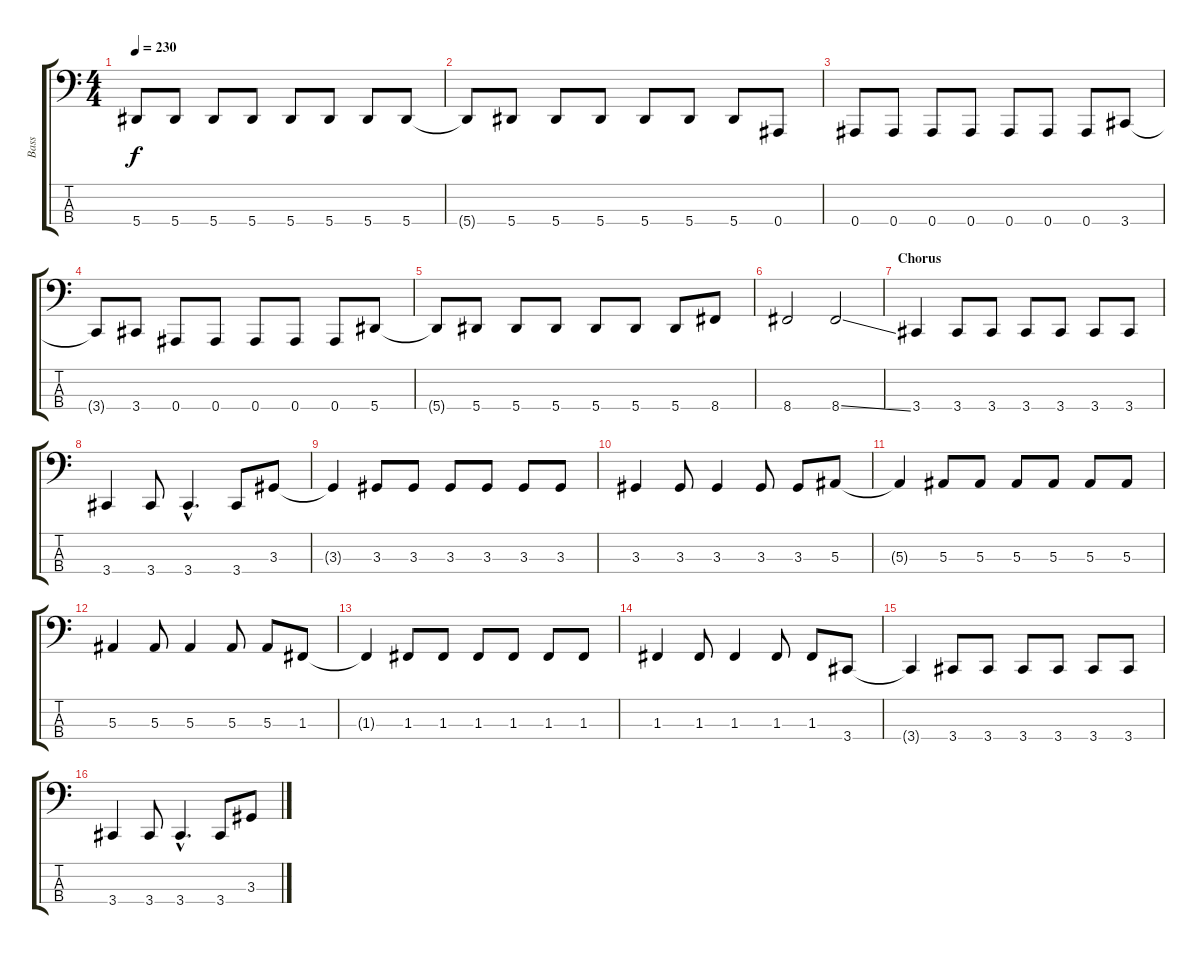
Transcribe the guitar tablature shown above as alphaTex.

\track ("Bass" "Bass") {instrument electricbasspick}
\staff {score tabs}
\tuning (Eb2 Bb1 F1 Bb0) {hide}
\ts (4 4)
\tempo 230
\clef f4
\ks c
5.4{t}.8{dy f} 5.4.8 5.4.8 5.4.8 5.4.8 5.4.8 5.4.8 5.4.8 |
5.4{t}.8 5.4.8 5.4.8 5.4.8 5.4.8 5.4.8 5.4.8 0.4.8 |
0.4.8 0.4.8 0.4.8 0.4.8 0.4.8 0.4.8 0.4.8 3.4.8 |
3.4{t}.8 3.4.8 0.4.8 0.4.8 0.4.8 0.4.8 0.4.8 5.4.8 |
5.4{t}.8 5.4.8 5.4.8 5.4.8 5.4.8 5.4.8 5.4.8 8.4.8 |
8.4.2 8.4{ss}.2 |
\section ("" "Chorus")
3.4.4 3.4.8 3.4.8 3.4.8 3.4.8 3.4.8 3.4.8 |
3.4.4 3.4.8 3.4{hac}.4{d} 3.4.8 3.3.8 |
3.3{t}.4 3.3.8 3.3.8 3.3.8 3.3.8 3.3.8 3.3.8 |
3.3.4 3.3.8 3.3.4 3.3.8 3.3.8 5.3.8 |
5.3{t}.4 5.3.8 5.3.8 5.3.8 5.3.8 5.3.8 5.3.8 |
5.3.4 5.3.8 5.3.4 5.3.8 5.3.8 1.3.8 |
1.3{t}.4 1.3.8 1.3.8 1.3.8 1.3.8 1.3.8 1.3.8 |
1.3.4 1.3.8 1.3.4 1.3.8 1.3.8 3.4.8 |
3.4{t}.4 3.4.8 3.4.8 3.4.8 3.4.8 3.4.8 3.4.8 |
3.4.4 3.4.8 3.4{hac}.4{d} 3.4.8 3.3.8
